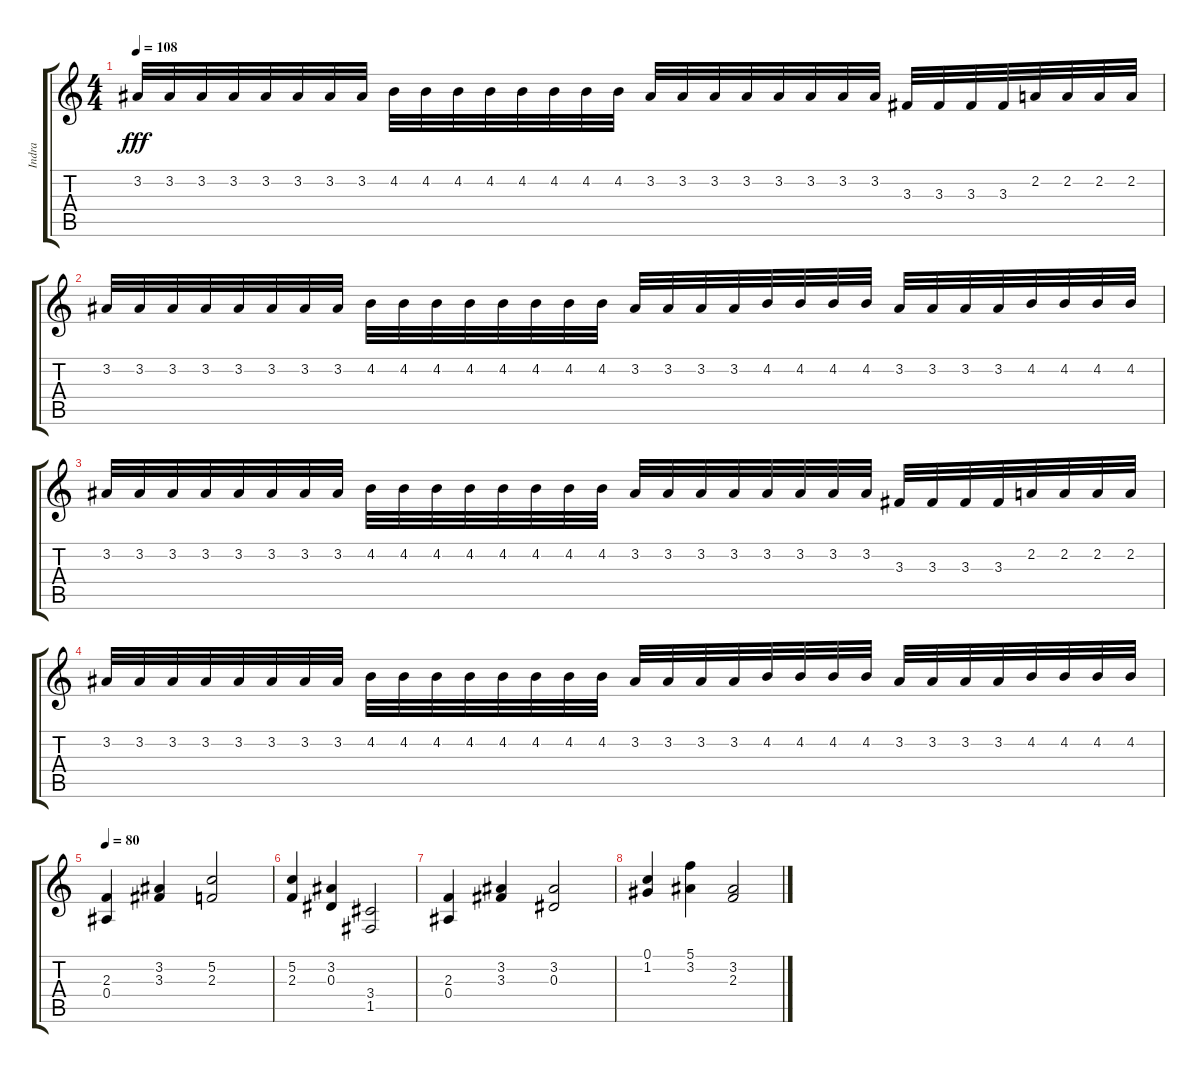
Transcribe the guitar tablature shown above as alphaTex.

\track ("Indra" "Indra") {instrument distortionguitar}
\staff {score tabs}
\tuning (C4 G3 Eb3 Bb2 F2 C2) {hide}
\ts (4 4)
\tempo 108
\clef g2
\ks c
3.2.32{dy fff} 3.2.32 3.2.32 3.2.32 3.2.32 3.2.32 3.2.32 3.2.32 4.2.32 4.2.32 4.2.32 4.2.32 4.2.32 4.2.32 4.2.32 4.2.32 3.2.32 3.2.32 3.2.32 3.2.32 3.2.32 3.2.32 3.2.32 3.2.32 3.3.32 3.3.32 3.3.32 3.3.32 2.2.32 2.2.32 2.2.32 2.2.32 |
3.2.32 3.2.32 3.2.32 3.2.32 3.2.32 3.2.32 3.2.32 3.2.32 4.2.32 4.2.32 4.2.32 4.2.32 4.2.32 4.2.32 4.2.32 4.2.32 3.2.32 3.2.32 3.2.32 3.2.32 4.2.32 4.2.32 4.2.32 4.2.32 3.2.32 3.2.32 3.2.32 3.2.32 4.2.32 4.2.32 4.2.32 4.2.32 |
3.2.32 3.2.32 3.2.32 3.2.32 3.2.32 3.2.32 3.2.32 3.2.32 4.2.32 4.2.32 4.2.32 4.2.32 4.2.32 4.2.32 4.2.32 4.2.32 3.2.32 3.2.32 3.2.32 3.2.32 3.2.32 3.2.32 3.2.32 3.2.32 3.3.32 3.3.32 3.3.32 3.3.32 2.2.32 2.2.32 2.2.32 2.2.32 |
3.2.32 3.2.32 3.2.32 3.2.32 3.2.32 3.2.32 3.2.32 3.2.32 4.2.32 4.2.32 4.2.32 4.2.32 4.2.32 4.2.32 4.2.32 4.2.32 3.2.32 3.2.32 3.2.32 3.2.32 4.2.32 4.2.32 4.2.32 4.2.32 3.2.32 3.2.32 3.2.32 3.2.32 4.2.32 4.2.32 4.2.32 4.2.32 |
\tempo 80
(2.3 0.4).4 (3.2 3.3).4 (5.2 2.3).2 |
(5.2 2.3).4 (3.2 0.3).4 (3.4 1.5).2 |
(2.3 0.4).4 (3.2 3.3).4 (3.2 0.3).2 |
(0.1 1.2).4 (5.1 3.2).4 (3.2 2.3).2
